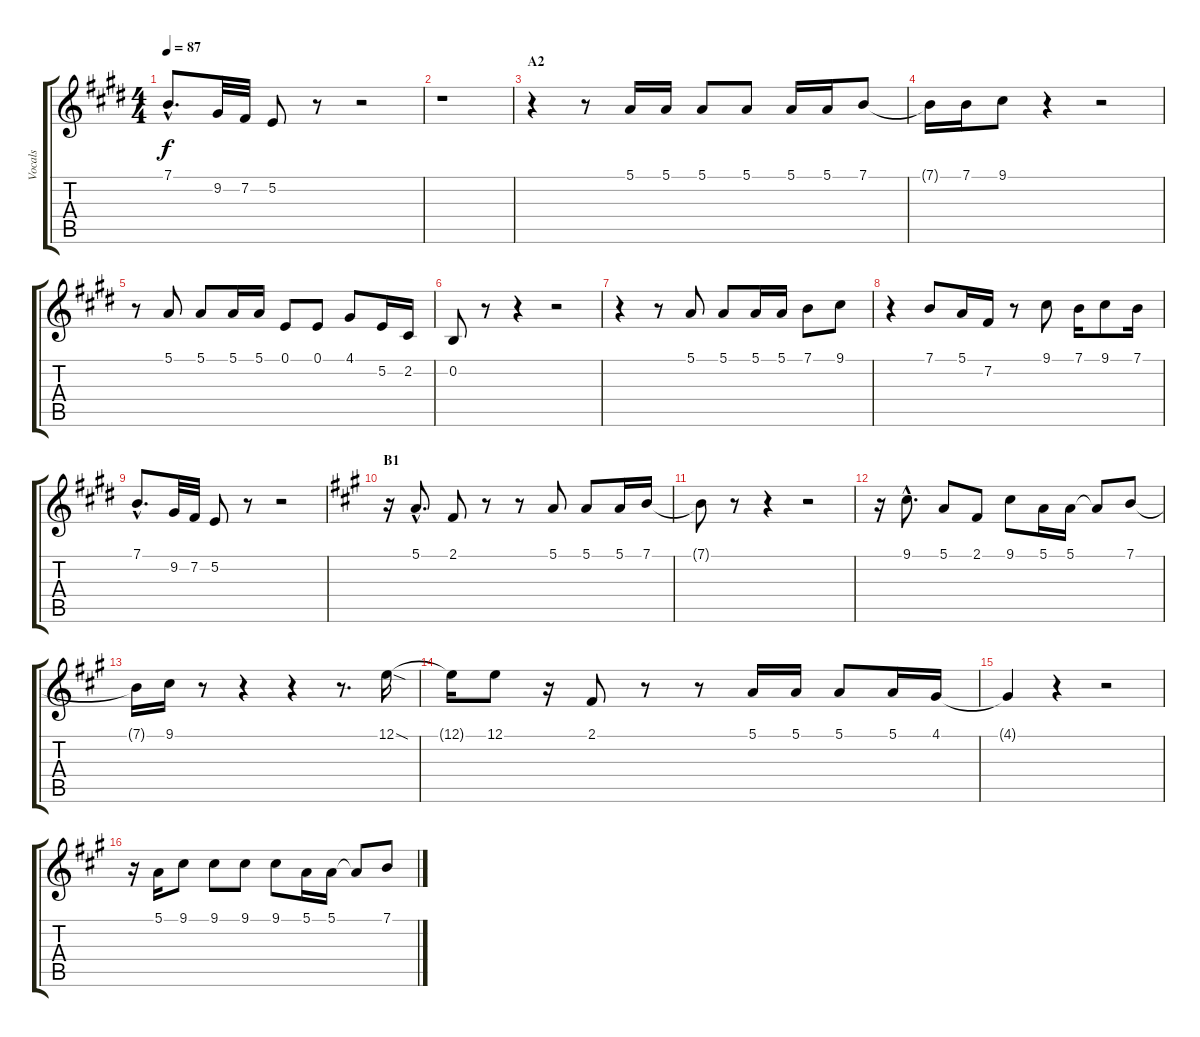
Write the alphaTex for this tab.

\track ("Vocals" "Vocals") {instrument lead6voice}
\staff {score tabs}
\tuning (E4 B3 G3 D3 A2 E2) {hide}
\ts (4 4)
\tempo 87
\clef g2
\ks e
7.1{hac}.8{d dy f} 9.2.32 7.2.32 5.2.8 r.8 r.2 |
r.1 |
\section ("" "A2")
r.4 r.8 5.1.16 5.1.16 5.1.8 5.1.8 5.1.16 5.1.16 7.1.8 |
7.1{t}.16 7.1.16 9.1.8 r.4 r.2 |
r.8 5.1.8 5.1.8 5.1.16 5.1.16 0.1.8 0.1.8 4.1.8 5.2.16 2.2.16 |
0.2.8 r.8 r.4 r.2 |
r.4 r.8 5.1.8 5.1.8 5.1.16 5.1.16 7.1.8 9.1.8 |
r.4 7.1.8 5.1.16 7.2.16 r.8 9.1.8 7.1.16 9.1.8 7.1.16 |
7.1{hac}.8{d} 9.2.32 7.2.32 5.2.8 r.8 r.2 |
\section ("" "B1")
\ks a
r.16 5.1{hac}.8{d} 2.1.8 r.8 r.8 5.1.8 5.1.8 5.1.16 7.1.16 |
7.1{t}.8 r.8 r.4 r.2 |
r.16 9.1{hac}.8{d} 5.1.8 2.1.8 9.1.8 5.1.16 5.1.16 5.1{t}.8 7.1.8 |
7.1{t}.16 9.1.16 r.8 r.4 r.4 r.8{d} 12.1{sod}.16 |
12.1{t}.16 12.1.8 r.16 2.1.8 r.8 r.8 5.1.16 5.1.16 5.1.8 5.1.16 4.1.16 |
4.1{t}.4 r.4 r.2 |
r.16 5.1.16 9.1.8 9.1.8 9.1.8 9.1.8 5.1.16 5.1.16 5.1{t}.8 7.1.8
